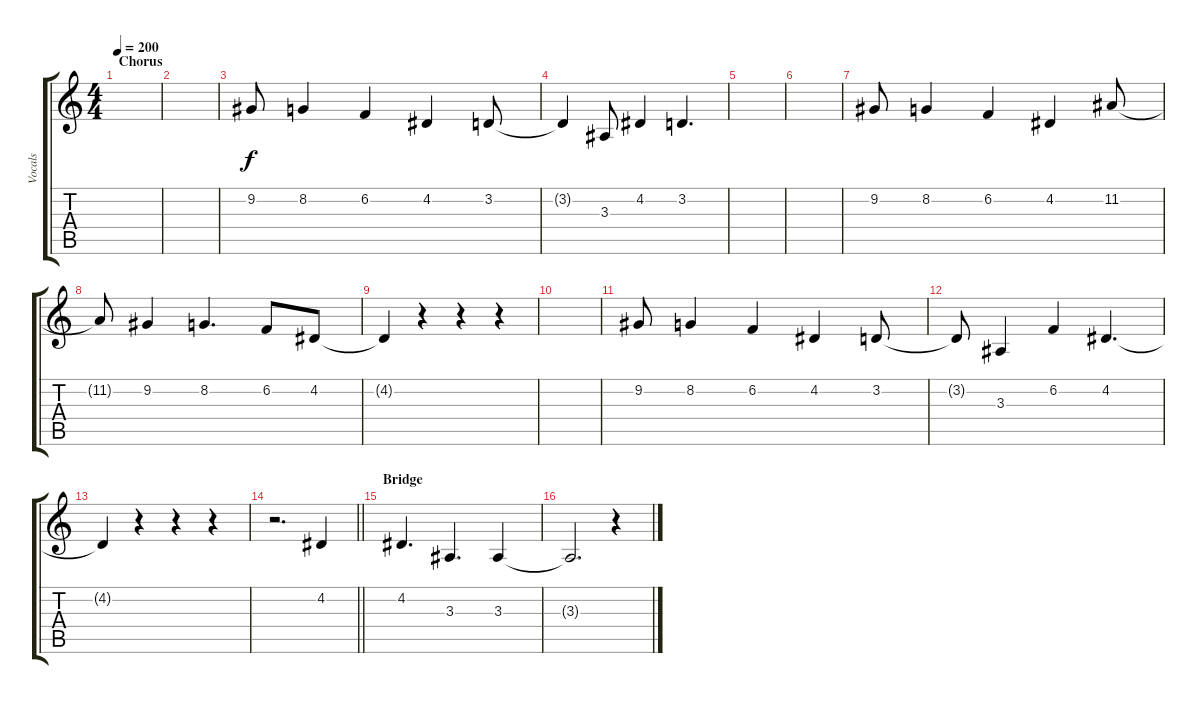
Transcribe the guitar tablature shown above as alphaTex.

\track ("Vocals" "Vocals") {instrument altosax}
\staff {score tabs}
\tuning (E4 B3 G3 D3 A2 E2) {hide}
\ts (4 4)
\section ("" "Chorus")
\tempo 200
\clef g2
\ks c
|
|
9.2.8 8.2.4 6.2.4 4.2.4 3.2.8 |
3.2{t}.4 3.3.8 4.2.4 3.2.4{d} |
|
|
9.2.8 8.2.4 6.2.4 4.2.4 11.2.8 |
11.2{t}.8 9.2.4 8.2.4{d} 6.2.8 4.2.8 |
4.2{t}.4 r.4 r.4 r.4 |
|
9.2.8 8.2.4 6.2.4 4.2.4 3.2.8 |
3.2{t}.8 3.3.4 6.2.4 4.2.4{d} |
4.2{t}.4 r.4 r.4 r.4 |
\barLineRight lightlight
r.2{d} 4.2.4 |
\section ("" "Bridge")
4.2.4{d} 3.3.4{d} 3.3.4 |
3.3{t}.2{d} r.4
